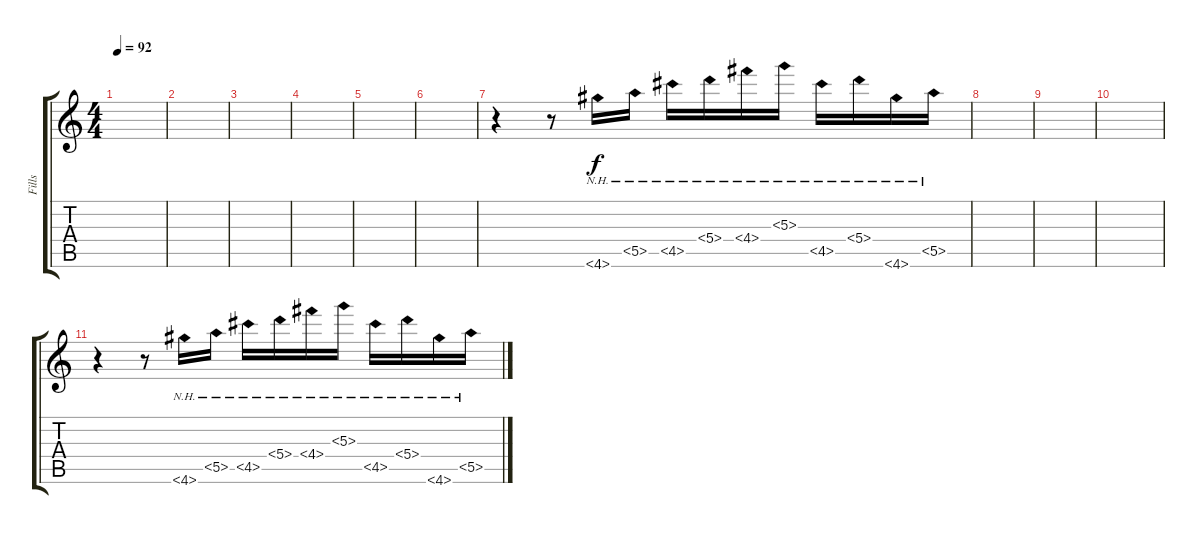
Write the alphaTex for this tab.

\track ("Fills" "Fills") {instrument distortionguitar}
\staff {score tabs}
\tuning (E4 B3 G3 D3 A2 E2) {hide}
\ts (4 4)
\tempo 92
\clef g2
\ks c
|
|
|
|
|
|
r.4 r.8 4.6{nh}.16 5.5{nh}.16 4.5{nh}.16 5.4{nh}.16 4.4{nh}.16 5.3{nh}.16 4.5{nh}.16 5.4{nh}.16 4.6{nh}.16 5.5{nh}.16 |
|
|
|
r.4 r.8 4.6{nh}.16 5.5{nh}.16 4.5{nh}.16 5.4{nh}.16 4.4{nh}.16 5.3{nh}.16 4.5{nh}.16 5.4{nh}.16 4.6{nh}.16 5.5{nh}.16
